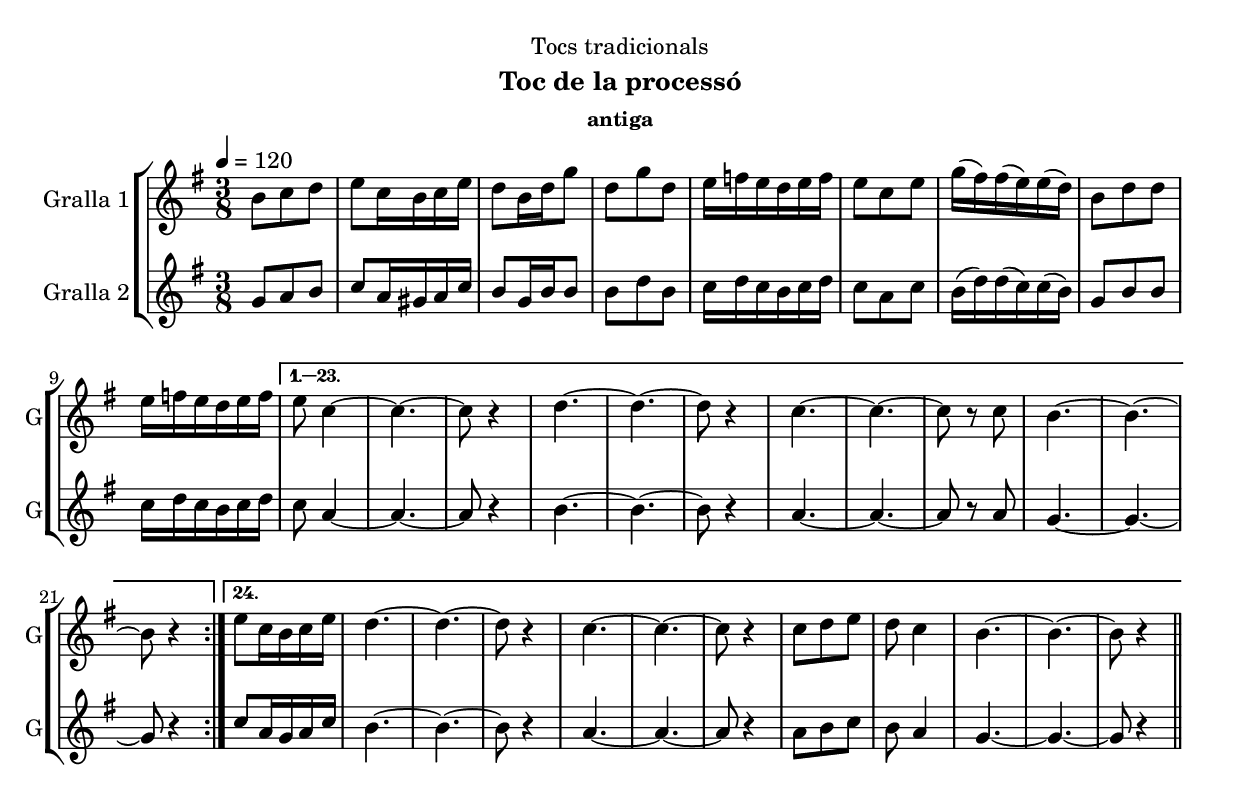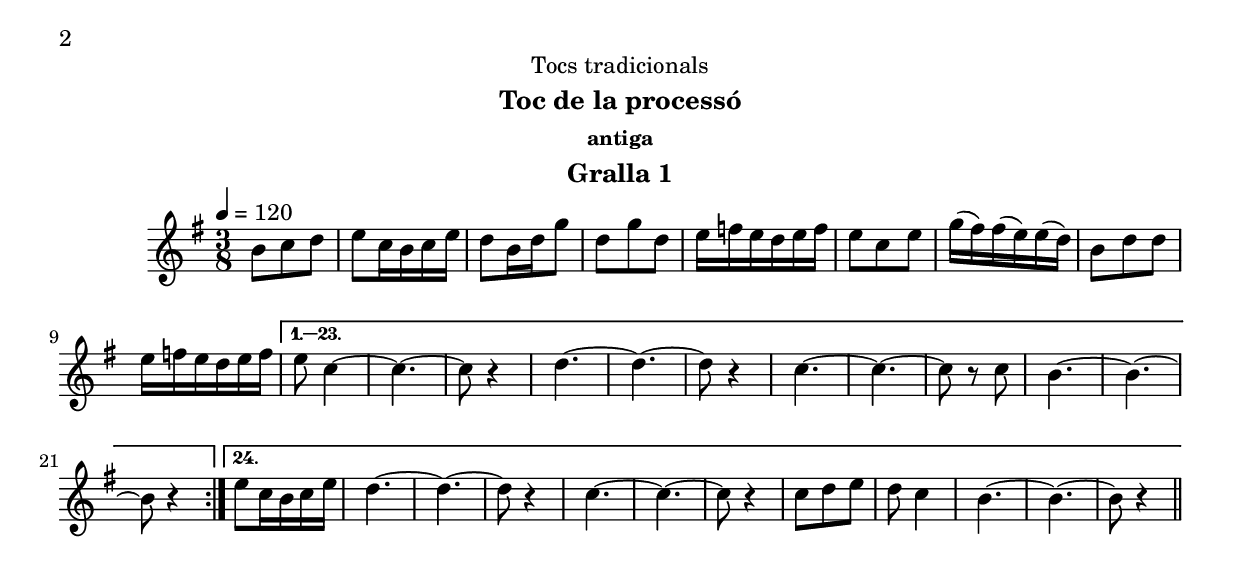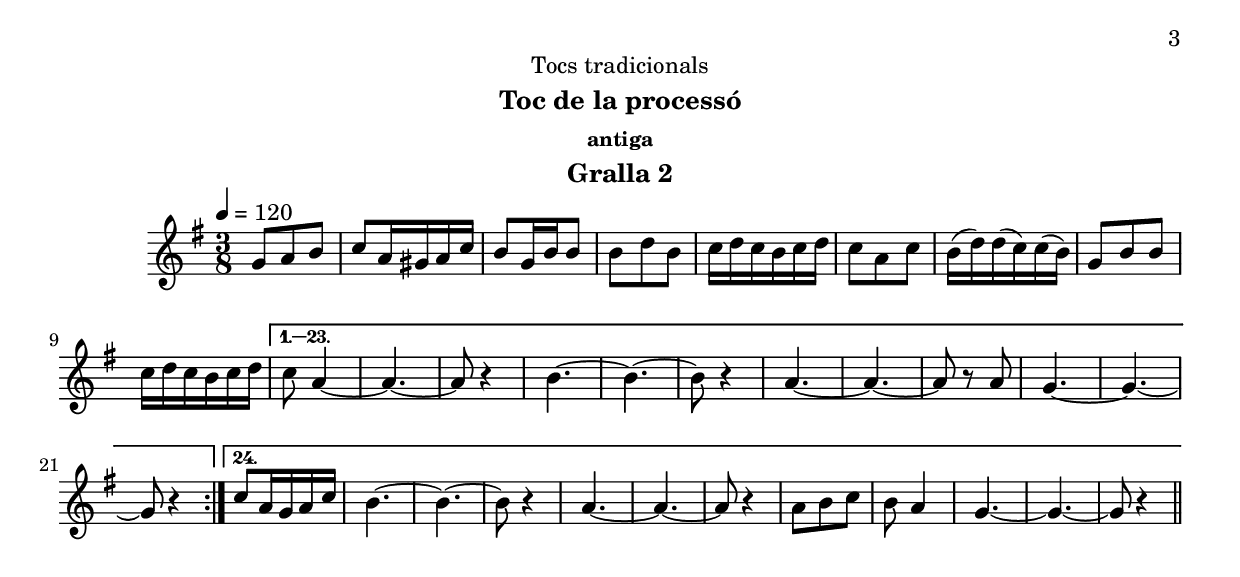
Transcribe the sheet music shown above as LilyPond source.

\version "2.16.2"

\header {
  dedication="Tocs tradicionals"
  title=""
  subtitle="Toc de la processó"
  subsubtitle="antiga"
  poet=""
  meter=""
  piece=""
  composer=""
  arranger=""
  opus=""
  instrument=""
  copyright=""
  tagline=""
}

liniaroAa =
\relative b'
{
  \tempo 4=120
  \clef treble
  \key g \major
  \time 3/8
  \repeat volta 24 { b8 c d  |
  e8 c16 b c e  |
  d8 b16 d g8  |
  d8 g d  |
  %05
  e16 f e d e f  |
  e8 c e  |
  g16 ( fis ) fis ( e ) e ( d )  |
  b8 d d  |
  e16 f e d e f }
  %10
  \alternative { { e8 c4 ~  |
  c4. ~  |
  c8 r4  |
  d4. ~  |
  d4. ~  |
  %15
  d8 r4  |
  c4. ~  |
  c4. ~  |
  c8 r c  |
  b4. ~  |
  %20
  b4. ~  |
  b8 r4 }
  { e8 c16 b c e  |
  d4. ~  |
  d4. ~  |
  %25
  d8 r4  |
  c4. ~  |
  c4. ~  |
  c8 r4  |
  c8 d e  |
  %30
  d8 c4  |
  b4. ~  |
  b4. ~  |
  b8 r4 } } \bar "||"
}

liniaroAb =
\relative g'
{
  \tempo 4=120
  \clef treble
  \key g \major
  \time 3/8
  \repeat volta 24 { g8 a b  |
  c8 a16 gis a c  |
  b8 g16 b b8  |
  b8 d b  |
  %05
  c16 d c b c d  |
  c8 a c  |
  b16 ( d ) d ( c ) c ( b )  |
  g8 b b  |
  c16 d c b c d }
  %10
  \alternative { { c8 a4 ~  |
  a4. ~  |
  a8 r4  |
  b4. ~  |
  b4. ~  |
  %15
  b8 r4  |
  a4. ~  |
  a4. ~  |
  a8 r a  |
  g4. ~  |
  %20
  g4. ~  |
  g8 r4 }
  { c8 a16 g a c  |
  b4. ~  |
  b4. ~  |
  %25
  b8 r4  |
  a4. ~  |
  a4. ~  |
  a8 r4  |
  a8 b c  |
  %30
  b8 a4  |
  g4. ~  |
  g4. ~  |
  g8 r4 } } \bar "||"
}

\bookpart {
  \score {
    \new StaffGroup {
      \override Score.RehearsalMark #'self-alignment-X = #LEFT
      <<
        \new Staff \with {instrumentName = #"Gralla 1" shortInstrumentName = #"G"} \liniaroAa
        \new Staff \with {instrumentName = #"Gralla 2" shortInstrumentName = #"G"} \liniaroAb
      >>
    }
    \layout {}
  }
  \score { \unfoldRepeats
    \new StaffGroup {
      \override Score.RehearsalMark #'self-alignment-X = #LEFT
      <<
        \new Staff \with {instrumentName = #"Gralla 1" shortInstrumentName = #"G"} \liniaroAa
        \new Staff \with {instrumentName = #"Gralla 2" shortInstrumentName = #"G"} \liniaroAb
      >>
    }
    \midi {
      \set Staff.midiInstrument = "oboe"
      \set DrumStaff.midiInstrument = "drums"
    }
  }
}

\bookpart {
  \header {instrument="Gralla 1"}
  \score {
    \new StaffGroup {
      \override Score.RehearsalMark #'self-alignment-X = #LEFT
      <<
        \new Staff \liniaroAa
      >>
    }
    \layout {}
  }
  \score { \unfoldRepeats
    \new StaffGroup {
      \override Score.RehearsalMark #'self-alignment-X = #LEFT
      <<
        \new Staff \liniaroAa
      >>
    }
    \midi {
      \set Staff.midiInstrument = "oboe"
      \set DrumStaff.midiInstrument = "drums"
    }
  }
}

\bookpart {
  \header {instrument="Gralla 2"}
  \score {
    \new StaffGroup {
      \override Score.RehearsalMark #'self-alignment-X = #LEFT
      <<
        \new Staff \liniaroAb
      >>
    }
    \layout {}
  }
  \score { \unfoldRepeats
    \new StaffGroup {
      \override Score.RehearsalMark #'self-alignment-X = #LEFT
      <<
        \new Staff \liniaroAb
      >>
    }
    \midi {
      \set Staff.midiInstrument = "oboe"
      \set DrumStaff.midiInstrument = "drums"
    }
  }
}

